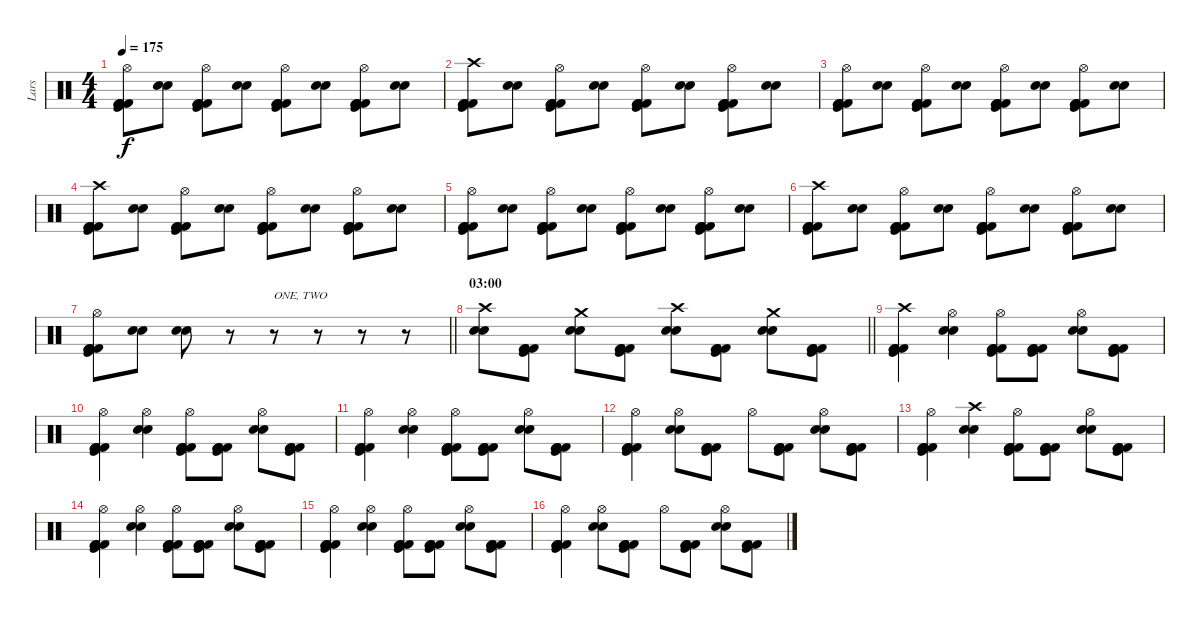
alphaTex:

\track ("Lars" "Lars") {instrument percussion}
\staff {score}
\articulation defaults
\ts (4 4)
\tempo 175
\clef neutral
\ks c
("Hi-Hat (open)" "Kick (hit) 2" "Kick (hit) 2" "Kick (hit)" "Kick (hit) 2").8{dy f} ("Electric Snare (hit)" "Snare (hit) 2").8 ("Hi-Hat (open)" "Kick (hit) 2" "Kick (hit) 2" "Kick (hit)" "Kick (hit) 2").8 ("Electric Snare (hit)" "Snare (hit) 2").8 ("Hi-Hat (open)" "Kick (hit) 2" "Kick (hit) 2" "Kick (hit)" "Kick (hit) 2").8 ("Electric Snare (hit)" "Snare (hit) 2").8 ("Hi-Hat (open)" "Kick (hit) 2" "Kick (hit) 2" "Kick (hit)" "Kick (hit) 2").8 ("Electric Snare (hit)" "Snare (hit) 2").8 |
("Crash high (hit)" "Kick (hit) 2" "Kick (hit) 2" "Kick (hit)" "Kick (hit) 2").8 ("Electric Snare (hit)" "Snare (hit) 2").8 ("Hi-Hat (open)" "Kick (hit) 2" "Kick (hit) 2" "Kick (hit)" "Kick (hit) 2").8 ("Electric Snare (hit)" "Snare (hit) 2").8 ("Hi-Hat (open)" "Kick (hit) 2" "Kick (hit) 2" "Kick (hit)" "Kick (hit) 2").8 ("Electric Snare (hit)" "Snare (hit) 2").8 ("Hi-Hat (open)" "Kick (hit) 2" "Kick (hit) 2" "Kick (hit)" "Kick (hit) 2").8 ("Electric Snare (hit)" "Snare (hit) 2").8 |
("Hi-Hat (open)" "Kick (hit) 2" "Kick (hit) 2" "Kick (hit)" "Kick (hit) 2").8 ("Electric Snare (hit)" "Snare (hit) 2").8 ("Hi-Hat (open)" "Kick (hit) 2" "Kick (hit) 2" "Kick (hit)" "Kick (hit) 2").8 ("Electric Snare (hit)" "Snare (hit) 2").8 ("Hi-Hat (open)" "Kick (hit) 2" "Kick (hit) 2" "Kick (hit)" "Kick (hit) 2").8 ("Electric Snare (hit)" "Snare (hit) 2").8 ("Hi-Hat (open)" "Kick (hit) 2" "Kick (hit) 2" "Kick (hit)" "Kick (hit) 2").8 ("Electric Snare (hit)" "Snare (hit) 2").8 |
("Crash high (hit)" "Kick (hit) 2" "Kick (hit) 2" "Kick (hit)" "Kick (hit) 2").8 ("Electric Snare (hit)" "Snare (hit) 2").8 ("Hi-Hat (open)" "Kick (hit) 2" "Kick (hit) 2" "Kick (hit)" "Kick (hit) 2").8 ("Electric Snare (hit)" "Snare (hit) 2").8 ("Hi-Hat (open)" "Kick (hit) 2" "Kick (hit) 2" "Kick (hit)" "Kick (hit) 2").8 ("Electric Snare (hit)" "Snare (hit) 2").8 ("Hi-Hat (open)" "Kick (hit) 2" "Kick (hit) 2" "Kick (hit)" "Kick (hit) 2").8 ("Electric Snare (hit)" "Snare (hit) 2").8 |
("Hi-Hat (open)" "Kick (hit) 2" "Kick (hit) 2" "Kick (hit)" "Kick (hit) 2").8 ("Electric Snare (hit)" "Snare (hit) 2").8 ("Hi-Hat (open)" "Kick (hit) 2" "Kick (hit) 2" "Kick (hit)" "Kick (hit) 2").8 ("Electric Snare (hit)" "Snare (hit) 2").8 ("Hi-Hat (open)" "Kick (hit) 2" "Kick (hit) 2" "Kick (hit)" "Kick (hit) 2").8 ("Electric Snare (hit)" "Snare (hit) 2").8 ("Hi-Hat (open)" "Kick (hit) 2" "Kick (hit) 2" "Kick (hit)" "Kick (hit) 2").8 ("Electric Snare (hit)" "Snare (hit) 2").8 |
("Crash high (hit)" "Kick (hit) 2" "Kick (hit) 2" "Kick (hit)" "Kick (hit) 2").8 ("Electric Snare (hit)" "Snare (hit) 2").8 ("Hi-Hat (open)" "Kick (hit) 2" "Kick (hit) 2" "Kick (hit)" "Kick (hit) 2").8 ("Electric Snare (hit)" "Snare (hit) 2").8 ("Hi-Hat (open)" "Kick (hit) 2" "Kick (hit) 2" "Kick (hit)" "Kick (hit) 2").8 ("Electric Snare (hit)" "Snare (hit) 2").8 ("Hi-Hat (open)" "Kick (hit) 2" "Kick (hit) 2" "Kick (hit)" "Kick (hit) 2").8 ("Electric Snare (hit)" "Snare (hit) 2").8 |
\barLineRight lightlight
("Hi-Hat (open)" "Kick (hit) 2" "Kick (hit) 2" "Kick (hit)" "Kick (hit) 2").8 ("Electric Snare (hit)" "Snare (hit) 2").8 ("Electric Snare (hit)" "Snare (hit) 2").8 r.8 r.8{txt "ONE, TWO"} r.8 r.8 r.8 |
\section ("" "03:00")
\barLineRight lightlight
("Crash high (hit)" "Electric Snare (hit)" "Snare (hit) 2").8 ("Kick (hit) 2" "Kick (hit) 2" "Kick (hit)" "Kick (hit) 2").8 ("Crash medium (hit)" "Electric Snare (hit)" "Snare (hit) 2").8 ("Kick (hit) 2" "Kick (hit) 2" "Kick (hit)" "Kick (hit) 2").8 ("Crash high (hit)" "Electric Snare (hit)" "Snare (hit) 2").8 ("Kick (hit) 2" "Kick (hit) 2" "Kick (hit)" "Kick (hit) 2").8 ("Crash medium (hit)" "Electric Snare (hit)" "Snare (hit) 2").8 ("Kick (hit) 2" "Kick (hit) 2" "Kick (hit)" "Kick (hit) 2").8 |
("Crash high (hit)" "Kick (hit) 2" "Kick (hit) 2" "Kick (hit)" "Kick (hit) 2").4 ("Hi-Hat (open)" "Electric Snare (hit)" "Snare (hit) 2").4 ("Hi-Hat (open)" "Kick (hit) 2" "Kick (hit) 2" "Kick (hit)" "Kick (hit) 2").8 ("Kick (hit) 2" "Kick (hit) 2" "Kick (hit)" "Kick (hit) 2").8 ("Hi-Hat (open)" "Electric Snare (hit)" "Snare (hit) 2").8 ("Kick (hit) 2" "Kick (hit) 2" "Kick (hit)" "Kick (hit) 2").8 |
("Hi-Hat (open)" "Kick (hit) 2" "Kick (hit) 2" "Kick (hit)" "Kick (hit) 2").4 ("Hi-Hat (open)" "Electric Snare (hit)" "Snare (hit) 2").4 ("Hi-Hat (open)" "Kick (hit) 2" "Kick (hit) 2" "Kick (hit)" "Kick (hit) 2").8 ("Kick (hit) 2" "Kick (hit) 2" "Kick (hit)" "Kick (hit) 2").8 ("Hi-Hat (open)" "Electric Snare (hit)" "Snare (hit) 2").8 ("Kick (hit) 2" "Kick (hit) 2" "Kick (hit)" "Kick (hit) 2").8 |
("Hi-Hat (open)" "Kick (hit) 2" "Kick (hit) 2" "Kick (hit)" "Kick (hit) 2").4 ("Hi-Hat (open)" "Electric Snare (hit)" "Snare (hit) 2").4 ("Hi-Hat (open)" "Kick (hit) 2" "Kick (hit) 2" "Kick (hit)" "Kick (hit) 2").8 ("Kick (hit) 2" "Kick (hit) 2" "Kick (hit)" "Kick (hit) 2").8 ("Hi-Hat (open)" "Electric Snare (hit)" "Snare (hit) 2").8 ("Kick (hit) 2" "Kick (hit) 2" "Kick (hit)" "Kick (hit) 2").8 |
("Hi-Hat (open)" "Kick (hit) 2" "Kick (hit) 2" "Kick (hit)" "Kick (hit) 2").4 ("Hi-Hat (open)" "Electric Snare (hit)" "Snare (hit) 2").8 ("Kick (hit) 2" "Kick (hit) 2" "Kick (hit)" "Kick (hit) 2").8 "Hi-Hat (open)".8 ("Kick (hit) 2" "Kick (hit) 2" "Kick (hit)" "Kick (hit) 2").8 ("Hi-Hat (open)" "Electric Snare (hit)" "Snare (hit) 2").8 ("Kick (hit) 2" "Kick (hit) 2" "Kick (hit)" "Kick (hit) 2").8 |
("Hi-Hat (open)" "Kick (hit) 2" "Kick (hit) 2" "Kick (hit)" "Kick (hit) 2").4 ("Crash high (hit)" "Electric Snare (hit)" "Snare (hit) 2").4 ("Hi-Hat (open)" "Kick (hit) 2" "Kick (hit) 2" "Kick (hit)" "Kick (hit) 2").8 ("Kick (hit) 2" "Kick (hit) 2" "Kick (hit)" "Kick (hit) 2").8 ("Hi-Hat (open)" "Electric Snare (hit)" "Snare (hit) 2").8 ("Kick (hit) 2" "Kick (hit) 2" "Kick (hit)" "Kick (hit) 2").8 |
("Hi-Hat (open)" "Kick (hit) 2" "Kick (hit) 2" "Kick (hit)" "Kick (hit) 2").4 ("Hi-Hat (open)" "Electric Snare (hit)" "Snare (hit) 2").4 ("Hi-Hat (open)" "Kick (hit) 2" "Kick (hit) 2" "Kick (hit)" "Kick (hit) 2").8 ("Kick (hit) 2" "Kick (hit) 2" "Kick (hit)" "Kick (hit) 2").8 ("Hi-Hat (open)" "Electric Snare (hit)" "Snare (hit) 2").8 ("Kick (hit) 2" "Kick (hit) 2" "Kick (hit)" "Kick (hit) 2").8 |
("Hi-Hat (open)" "Kick (hit) 2" "Kick (hit) 2" "Kick (hit)" "Kick (hit) 2").4 ("Hi-Hat (open)" "Electric Snare (hit)" "Snare (hit) 2").4 ("Hi-Hat (open)" "Kick (hit) 2" "Kick (hit) 2" "Kick (hit)" "Kick (hit) 2").8 ("Kick (hit) 2" "Kick (hit) 2" "Kick (hit)" "Kick (hit) 2").8 ("Hi-Hat (open)" "Electric Snare (hit)" "Snare (hit) 2").8 ("Kick (hit) 2" "Kick (hit) 2" "Kick (hit)" "Kick (hit) 2").8 |
("Hi-Hat (open)" "Kick (hit) 2" "Kick (hit) 2" "Kick (hit)" "Kick (hit) 2").4 ("Hi-Hat (open)" "Electric Snare (hit)" "Snare (hit) 2").8 ("Kick (hit) 2" "Kick (hit) 2" "Kick (hit)" "Kick (hit) 2").8 "Hi-Hat (open)".8 ("Kick (hit) 2" "Kick (hit) 2" "Kick (hit)" "Kick (hit) 2").8 ("Hi-Hat (open)" "Electric Snare (hit)" "Snare (hit) 2").8 ("Kick (hit) 2" "Kick (hit) 2" "Kick (hit)" "Kick (hit) 2").8
